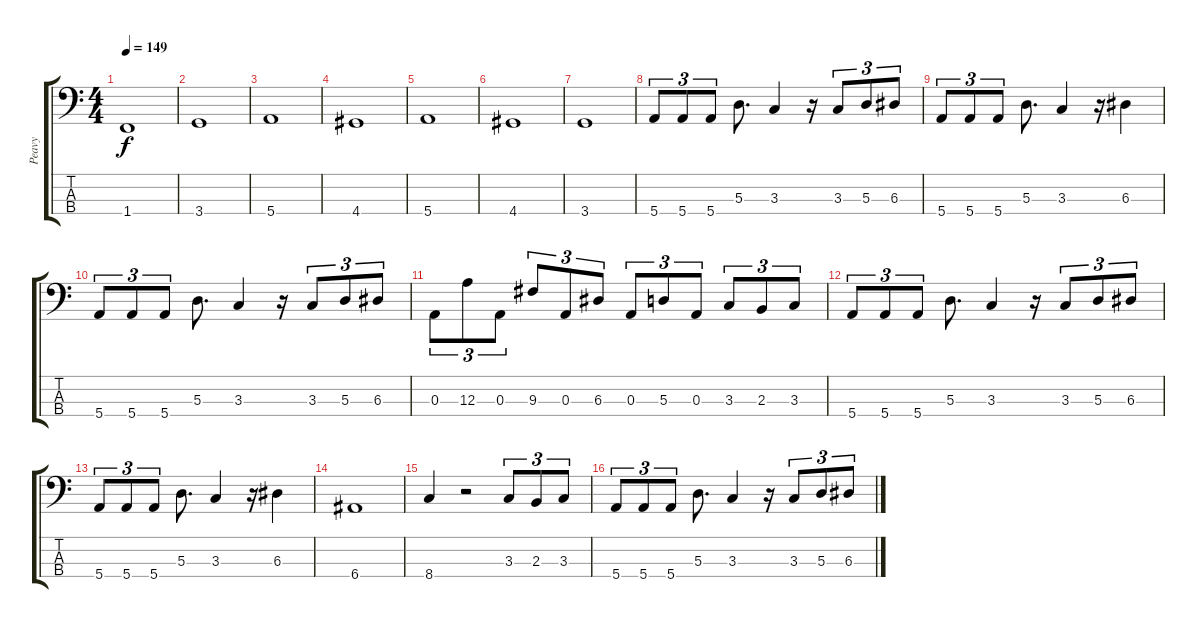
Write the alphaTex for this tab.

\track ("Peavy" "Peavy") {instrument electricbassfinger}
\staff {score tabs}
\tuning (G2 D2 A1 E1) {hide}
\ts (4 4)
\tempo 149
\clef f4
\ks c
1.4.1{dy f} |
3.4.1 |
5.4.1 |
4.4.1 |
5.4.1 |
4.4.1 |
3.4.1 |
5.4.8{tu (3 2)} 5.4.8{tu (3 2)} 5.4.8{tu (3 2)} 5.3.8{d} 3.3.4 r.16 3.3.8{tu (3 2)} 5.3.8{tu (3 2)} 6.3.8{tu (3 2)} |
5.4.8{tu (3 2)} 5.4.8{tu (3 2)} 5.4.8{tu (3 2)} 5.3.8{d} 3.3.4 r.16 6.3.4 |
5.4.8{tu (3 2)} 5.4.8{tu (3 2)} 5.4.8{tu (3 2)} 5.3.8{d} 3.3.4 r.16 3.3.8{tu (3 2)} 5.3.8{tu (3 2)} 6.3.8{tu (3 2)} |
0.3.8{tu (3 2)} 12.3.8{tu (3 2)} 0.3.8{tu (3 2)} 9.3.8{tu (3 2)} 0.3.8{tu (3 2)} 6.3.8{tu (3 2)} 0.3.8{tu (3 2)} 5.3.8{tu (3 2)} 0.3.8{tu (3 2)} 3.3.8{tu (3 2)} 2.3.8{tu (3 2)} 3.3.8{tu (3 2)} |
5.4.8{tu (3 2)} 5.4.8{tu (3 2)} 5.4.8{tu (3 2)} 5.3.8{d} 3.3.4 r.16 3.3.8{tu (3 2)} 5.3.8{tu (3 2)} 6.3.8{tu (3 2)} |
5.4.8{tu (3 2)} 5.4.8{tu (3 2)} 5.4.8{tu (3 2)} 5.3.8{d} 3.3.4 r.16 6.3.4 |
6.4.1 |
8.4.4 r.2 3.3.8{tu (3 2)} 2.3.8{tu (3 2)} 3.3.8{tu (3 2)} |
5.4.8{tu (3 2)} 5.4.8{tu (3 2)} 5.4.8{tu (3 2)} 5.3.8{d} 3.3.4 r.16 3.3.8{tu (3 2)} 5.3.8{tu (3 2)} 6.3.8{tu (3 2)}
